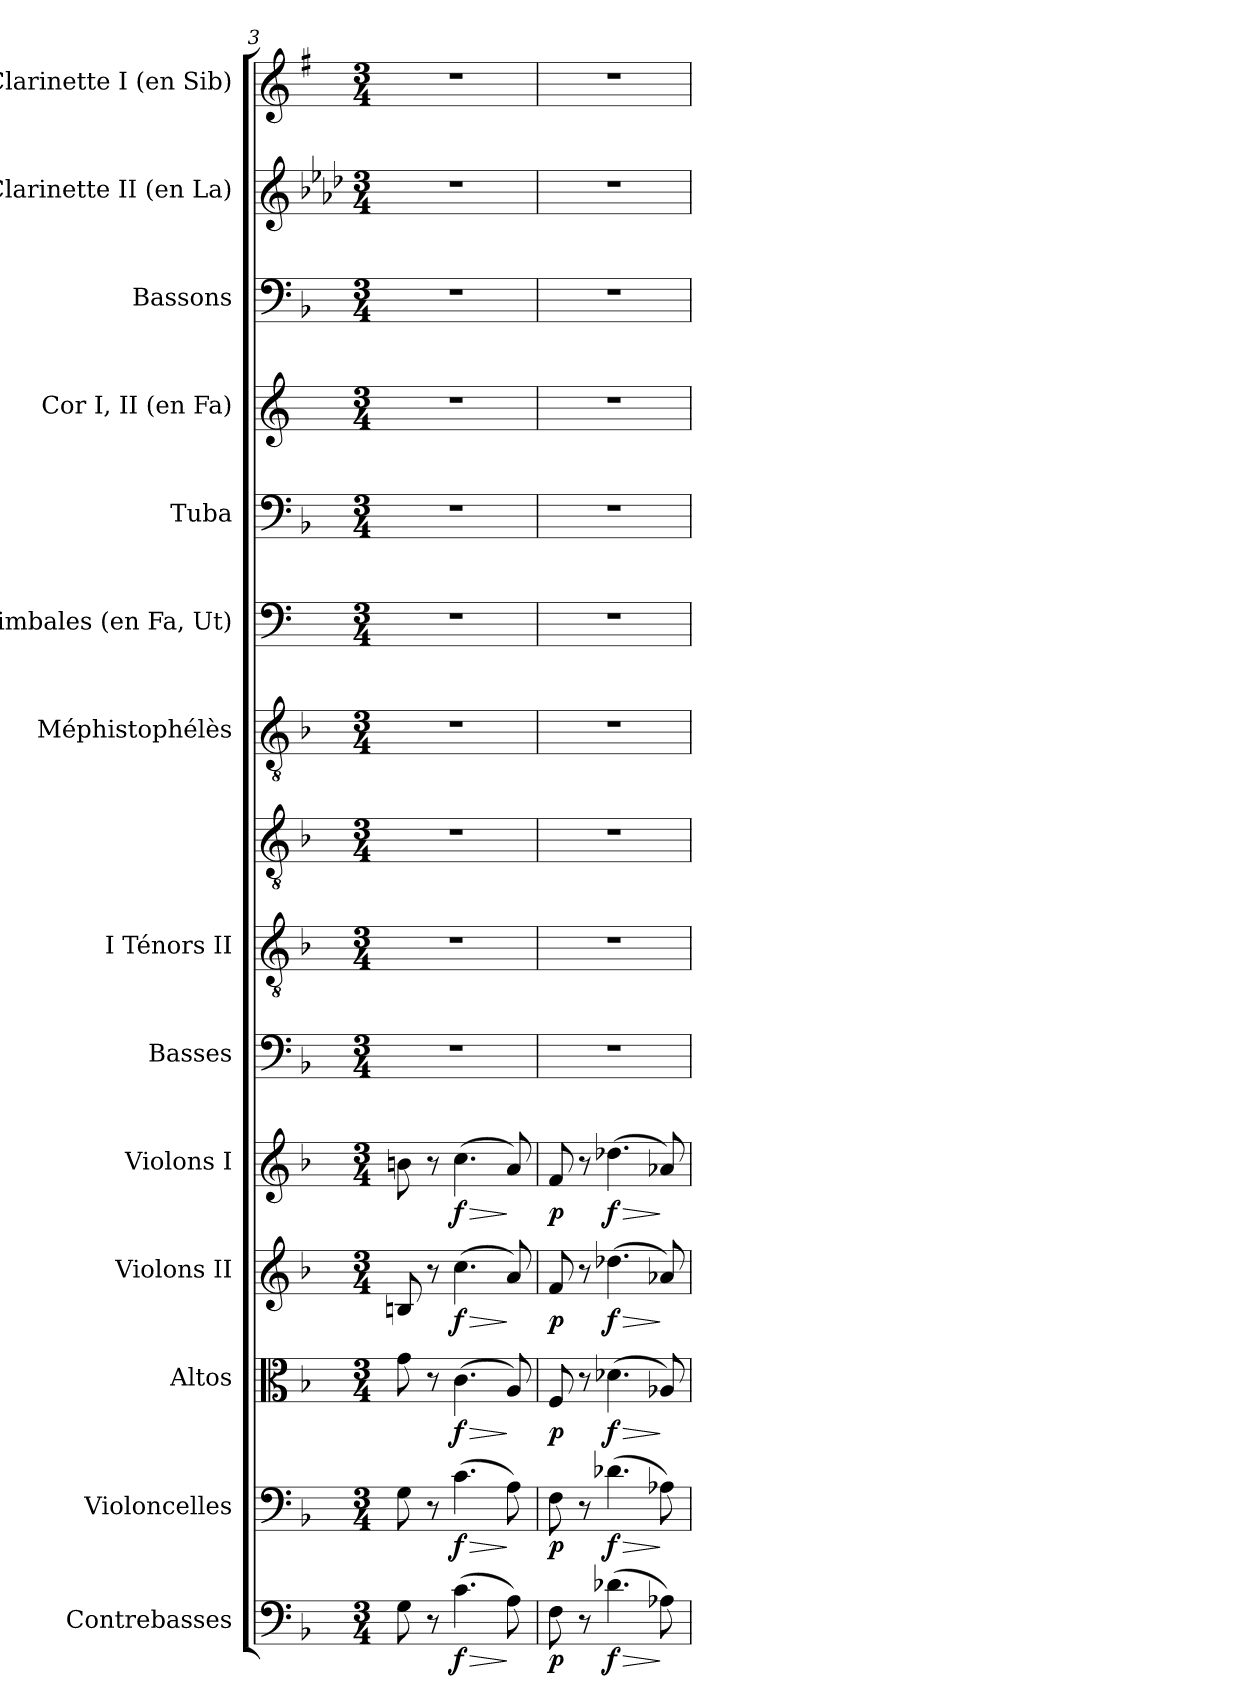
**kern	**dynam	**kern	**dynam	**kern	**dynam	**kern	**dynam	**kern	**dynam	**kern	**kern	**kern	**kern	**kern	**kern	**kern	**kern	**kern	**kern
*part14	*part14	*part13	*part13	*part12	*part12	*part11	*part11	*part10	*part10	*part9	*part8	*part8	*part7	*part6	*part5	*part4	*part3	*part2	*part1
*staff15	*staff15	*staff14	*staff14	*staff13	*staff13	*staff12	*staff12	*staff11	*staff11	*staff10	*staff9	*staff8	*staff7	*staff6	*staff5	*staff4	*staff3	*staff2	*staff1
*I"Contrebasses	*	*I"Violoncelles	*	*I"Altos	*	*I"Violons II	*	*I"Violons I	*	*I"Basses	*I"I  Ténors  II	*	*I"Méphistophélès	*I"Timbales (en Fa, Ut)	*I"Tuba	*I"Cor I, II (en Fa)	*I"Bassons	*I"Clarinette II (en La)	*I"Clarinette I (en Sib)
*I'C-b.	*	*I'Vlles	*	*I'Altos	*	*I'Vns II	*	*I'Vns I	*	*I'Basses	*I'Tén.	*	*I'Méphist.	*	*I'Tb.	*I'Cor (Fa)	*I'Bns	*I'Cl. (La)	*I'Cl. (Sib)
*clefF4	*	*clefF4	*	*clefC3	*	*clefG2	*	*clefG2	*	*clefF4	*clefGv2	*clefGv2	*clefGv2	*clefF4	*clefF4	*clefG2	*clefF4	*clefG2	*clefG2
*ITrd7c12	*	*	*	*	*	*	*	*	*	*	*ITrd7c12	*ITrd7c12	*ITrd7c12	*	*	*ITrd4c7	*	*ITrd2c3	*ITrd1c2
*k[b-]	*	*k[b-]	*	*k[b-]	*	*k[b-]	*	*k[b-]	*	*k[b-]	*k[b-]	*k[b-]	*k[b-]	*k[]	*k[b-]	*k[b-]	*k[b-]	*k[b-]	*k[b-]
*F:	*	*F:	*	*F:	*	*F:	*	*F:	*	*F:	*F:	*F:	*F:	*C:	*F:	*F:	*F:	*F:	*F:
*M3/4	*	*M3/4	*	*M3/4	*	*M3/4	*	*M3/4	*	*M3/4	*M3/4	*M3/4	*M3/4	*M3/4	*M3/4	*M3/4	*M3/4	*M3/4	*M3/4
=3	=3	=3	=3	=3	=3	=3	=3	=3	=3	=3	=3	=3	=3	=3	=3	=3	=3	=3	=3
!	!	!	!	!	!	!	!	!	!	!LO:N:vis=1	!LO:N:vis=1	!LO:N:vis=1	!LO:N:vis=1	!LO:N:vis=1	!LO:N:vis=1	!LO:N:vis=1	!LO:N:vis=1	!LO:N:vis=1	!LO:N:vis=1
8GGi\	.	8Gi\	.	8gi\	.	8Bni/	.	8bni\	.	2.r	2.r	2.r	2.r	2.r	2.r	2.r	2.r	2.r	2.r
8r	.	8r	.	8r	.	8r	.	8r	.	.	.	.	.	.	.	.	.	.	.
!	!LO:HP:b	!	!LO:HP:b	!	!LO:HP:b	!	!LO:HP:b	!	!LO:HP:b	!	!	!	!	!	!	!	!	!	!
(4.Ci\	> f	(4.ci\	> f	(4.ci\	> f	(4.cci\	> f	(4.cci\	> f	.	.	.	.	.	.	.	.	.	.
8AAi\)	]	8Ai\)	]	8Ai/)	]	8ai/)	]	8ai/)	]	.	.	.	.	.	.	.	.	.	.
=4	=4	=4	=4	=4	=4	=4	=4	=4	=4	=4	=4	=4	=4	=4	=4	=4	=4	=4	=4
!	!	!	!	!	!	!	!	!	!	!LO:N:vis=1	!LO:N:vis=1	!LO:N:vis=1	!LO:N:vis=1	!LO:N:vis=1	!LO:N:vis=1	!LO:N:vis=1	!LO:N:vis=1	!LO:N:vis=1	!LO:N:vis=1
8FFi\	p	8Fi\	p	8Fi/	p	8fi/	p	8fi/	p	2.r	2.r	2.r	2.r	2.r	2.r	2.r	2.r	2.r	2.r
8r	.	8r	.	8r	.	8r	.	8r	.	.	.	.	.	.	.	.	.	.	.
!	!LO:HP:b	!	!LO:HP:b	!	!LO:HP:b	!	!LO:HP:b	!	!LO:HP:b	!	!	!	!	!	!	!	!	!	!
(4.D-Xi\	> f	(4.d-Xi\	> f	(4.d-Xi\	> f	(4.dd-Xi\	> f	(4.dd-Xi\	> f	.	.	.	.	.	.	.	.	.	.
8AA-Xi\)	]	8A-Xi\)	]	8A-Xi/)	]	8a-Xi/)	]	8a-Xi/)	]	.	.	.	.	.	.	.	.	.	.
=	=	=	=	=	=	=	=	=	=	=	=	=	=	=	=	=	=	=	=
*-	*-	*-	*-	*-	*-	*-	*-	*-	*-	*-	*-	*-	*-	*-	*-	*-	*-	*-	*-
